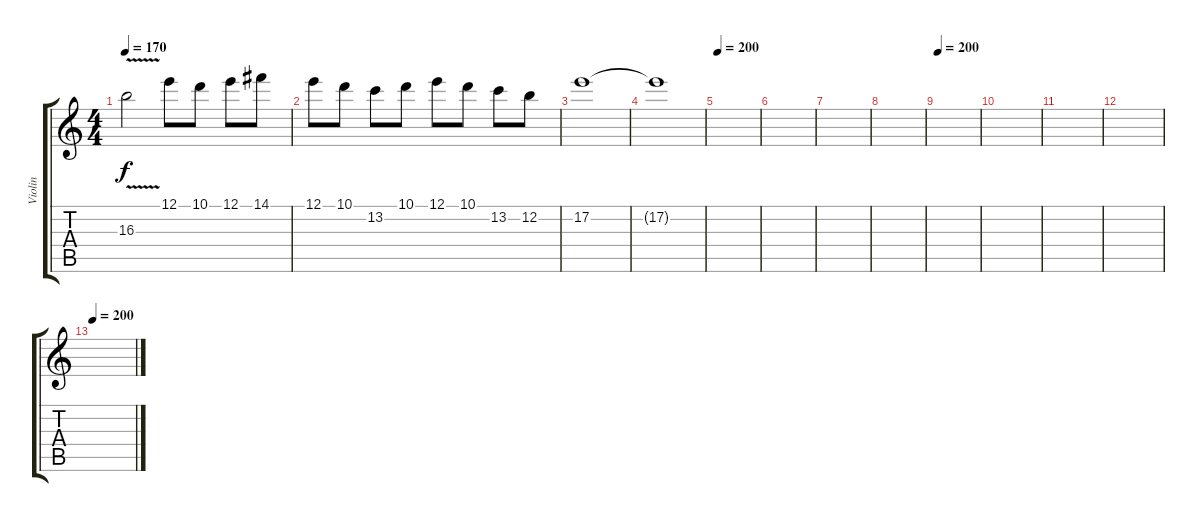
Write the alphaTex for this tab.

\track ("Violin" "Violin") {instrument violin}
\staff {score tabs}
\tuning (E5 B4 G4 D4 A3 E3) {hide}
\ts (4 4)
\tempo 170
\clef g2
\ks c
16.3{v}.2{dy f} 12.1.8 10.1.8 12.1.8 14.1.8 |
12.1.8 10.1.8 13.2.8 10.1.8 12.1.8 10.1.8 13.2.8 12.2.8 |
17.2.1 |
17.2{t}.1 |
\tempo 200
|
|
|
|
\tempo 200
|
|
|
|
\tempo 200
